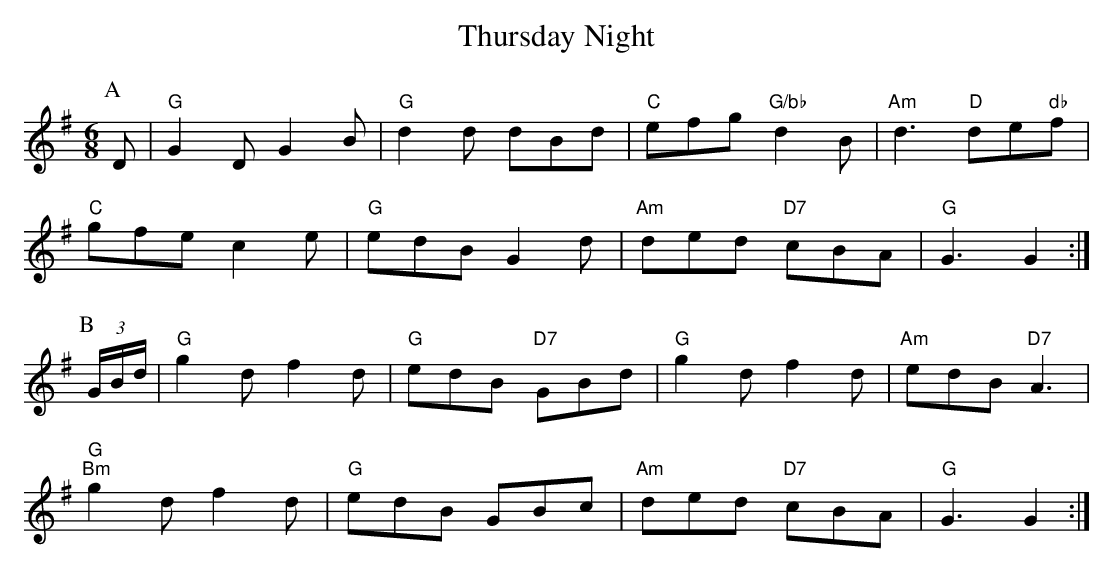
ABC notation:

X:1
T:Thursday Night
M:6/8
K:Gmaj
P:A
D|"G"G2D G2B|"G"d2d dBd|"C"efg "G/bb"d2B|"Am"d3 "D"de"db"f|
"C"gfe c2e|"G"edB G2d|"Am"ded "D7"cBA|"G"G3 G2:|
P:B
(3G/2B/2d/2|"G"g2d f2d|"G"edB "D7"GBd|"G"g2d f2d|"Am"edB "D7"A3|
"G""Bm"g2d f2d|"G"edB GBc|"Am"ded "D7"cBA|"G"G3 G2:|
